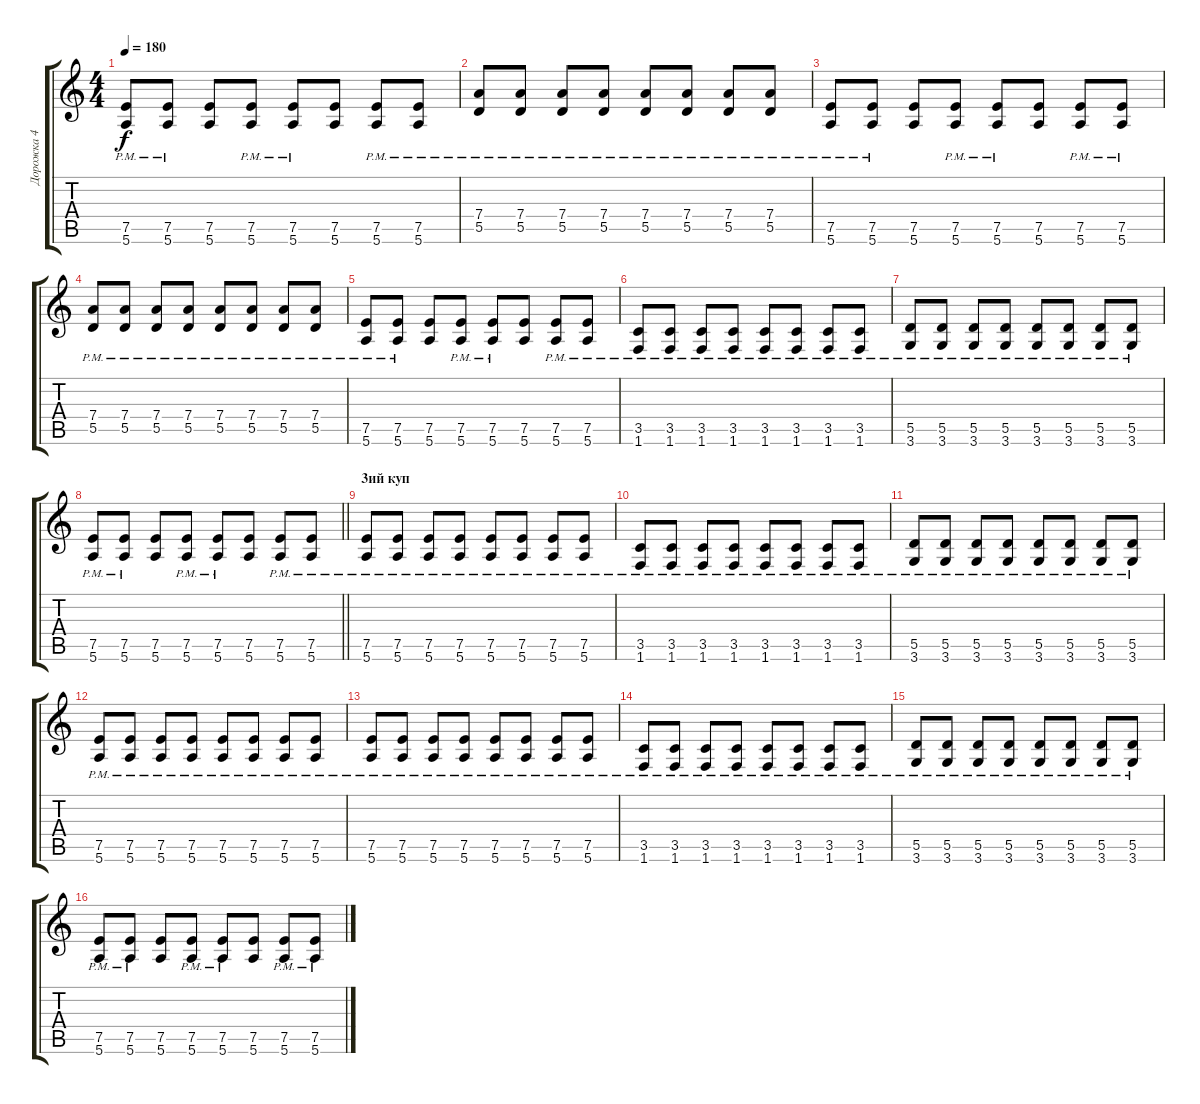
\track ("Дорожка 4" "Дорожка 4") {instrument overdrivenguitar}
\staff {score tabs}
\tuning (E4 B3 G3 D3 A2 E2) {hide}
\ts (4 4)
\tempo 180
\clef g2
\ks c
(7.5{pm} 5.6{pm}).8{dy f} (7.5{pm} 5.6{pm}).8 (7.5 5.6).8 (7.5{pm} 5.6{pm}).8 (7.5{pm} 5.6{pm}).8 (7.5 5.6).8 (7.5{pm} 5.6{pm}).8 (7.5{pm} 5.6{pm}).8 |
(7.4{pm} 5.5{pm}).8 (7.4{pm} 5.5{pm}).8 (7.4{pm} 5.5{pm}).8 (7.4{pm} 5.5{pm}).8 (7.4{pm} 5.5{pm}).8 (7.4{pm} 5.5{pm}).8 (7.4{pm} 5.5{pm}).8 (7.4{pm} 5.5{pm}).8 |
(7.5{pm} 5.6{pm}).8 (7.5{pm} 5.6{pm}).8 (7.5 5.6).8 (7.5{pm} 5.6{pm}).8 (7.5{pm} 5.6{pm}).8 (7.5 5.6).8 (7.5{pm} 5.6{pm}).8 (7.5{pm} 5.6{pm}).8 |
(7.4{pm} 5.5{pm}).8 (7.4{pm} 5.5{pm}).8 (7.4{pm} 5.5{pm}).8 (7.4{pm} 5.5{pm}).8 (7.4{pm} 5.5{pm}).8 (7.4{pm} 5.5{pm}).8 (7.4{pm} 5.5{pm}).8 (7.4{pm} 5.5{pm}).8 |
(7.5{pm} 5.6{pm}).8 (7.5{pm} 5.6{pm}).8 (7.5 5.6).8 (7.5{pm} 5.6{pm}).8 (7.5{pm} 5.6{pm}).8 (7.5 5.6).8 (7.5{pm} 5.6{pm}).8 (7.5{pm} 5.6{pm}).8 |
(3.5{pm} 1.6{pm}).8 (3.5{pm} 1.6{pm}).8 (3.5{pm} 1.6{pm}).8 (3.5{pm} 1.6{pm}).8 (3.5{pm} 1.6{pm}).8 (3.5{pm} 1.6{pm}).8 (3.5{pm} 1.6{pm}).8 (3.5{pm} 1.6{pm}).8 |
(5.5{pm} 3.6{pm}).8 (5.5{pm} 3.6{pm}).8 (5.5{pm} 3.6{pm}).8 (5.5{pm} 3.6{pm}).8 (5.5{pm} 3.6{pm}).8 (5.5{pm} 3.6{pm}).8 (5.5{pm} 3.6{pm}).8 (5.5{pm} 3.6{pm}).8 |
\barLineRight lightlight
(7.5{pm} 5.6{pm}).8 (7.5{pm} 5.6{pm}).8 (7.5 5.6).8 (7.5{pm} 5.6{pm}).8 (7.5{pm} 5.6{pm}).8 (7.5 5.6).8 (7.5{pm} 5.6{pm}).8 (7.5{pm} 5.6{pm}).8 |
\section ("" "3ий куп")
(7.5{pm} 5.6{pm}).8 (7.5{pm} 5.6{pm}).8 (7.5{pm} 5.6{pm}).8 (7.5{pm} 5.6{pm}).8 (7.5{pm} 5.6{pm}).8 (7.5{pm} 5.6{pm}).8 (7.5{pm} 5.6{pm}).8 (7.5{pm} 5.6{pm}).8 |
(3.5{pm} 1.6{pm}).8 (3.5{pm} 1.6{pm}).8 (3.5{pm} 1.6{pm}).8 (3.5{pm} 1.6{pm}).8 (3.5{pm} 1.6{pm}).8 (3.5{pm} 1.6{pm}).8 (3.5{pm} 1.6{pm}).8 (3.5{pm} 1.6{pm}).8 |
(5.5{pm} 3.6{pm}).8 (5.5{pm} 3.6{pm}).8 (5.5{pm} 3.6{pm}).8 (5.5{pm} 3.6{pm}).8 (5.5{pm} 3.6{pm}).8 (5.5{pm} 3.6{pm}).8 (5.5{pm} 3.6{pm}).8 (5.5{pm} 3.6{pm}).8 |
(7.5{pm} 5.6{pm}).8 (7.5{pm} 5.6{pm}).8 (7.5{pm} 5.6{pm}).8 (7.5{pm} 5.6{pm}).8 (7.5{pm} 5.6{pm}).8 (7.5{pm} 5.6{pm}).8 (7.5{pm} 5.6{pm}).8 (7.5{pm} 5.6{pm}).8 |
(7.5{pm} 5.6{pm}).8 (7.5{pm} 5.6{pm}).8 (7.5{pm} 5.6{pm}).8 (7.5{pm} 5.6{pm}).8 (7.5{pm} 5.6{pm}).8 (7.5{pm} 5.6{pm}).8 (7.5{pm} 5.6{pm}).8 (7.5{pm} 5.6{pm}).8 |
(3.5{pm} 1.6{pm}).8 (3.5{pm} 1.6{pm}).8 (3.5{pm} 1.6{pm}).8 (3.5{pm} 1.6{pm}).8 (3.5{pm} 1.6{pm}).8 (3.5{pm} 1.6{pm}).8 (3.5{pm} 1.6{pm}).8 (3.5{pm} 1.6{pm}).8 |
(5.5{pm} 3.6{pm}).8 (5.5{pm} 3.6{pm}).8 (5.5{pm} 3.6{pm}).8 (5.5{pm} 3.6{pm}).8 (5.5{pm} 3.6{pm}).8 (5.5{pm} 3.6{pm}).8 (5.5{pm} 3.6{pm}).8 (5.5{pm} 3.6{pm}).8 |
(7.5{pm} 5.6{pm}).8 (7.5{pm} 5.6{pm}).8 (7.5 5.6).8 (7.5{pm} 5.6{pm}).8 (7.5{pm} 5.6{pm}).8 (7.5 5.6).8 (7.5{pm} 5.6{pm}).8 (7.5{pm} 5.6{pm}).8
